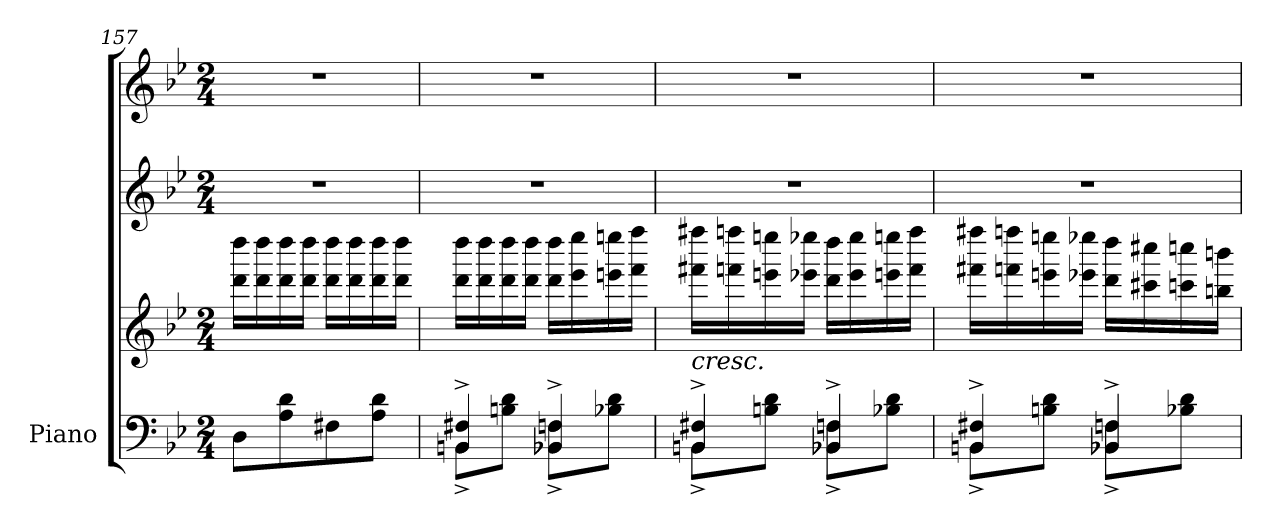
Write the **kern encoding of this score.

**kern	**kern	**kern	**kern
*part1	*part1	*part1	*part1
*staff4	*staff3	*staff2	*staff1
*I"Piano	*	*	*
*I'Pno.	*	*	*
*clefF4	*clefG2	*clefG2	*clefG2
*k[b-e-]	*k[b-e-]	*k[b-e-]	*k[b-e-]
*M2/4	*M2/4	*M2/4	*M2/4
=157	=157	=157	=157
8D\L	16ddd\ 16dddd\LL	2r	2r
.	16ddd\ 16dddd\	.	.
8A\ 8d\	16ddd\ 16dddd\	.	.
.	16ddd\ 16dddd\JJ	.	.
8F#X\	16ddd\ 16dddd\LL	.	.
.	16ddd\ 16dddd\	.	.
8A\ 8d\J	16ddd\ 16dddd\	.	.
.	16ddd\ 16dddd\JJ	.	.
=158	=158	=158	=158
*^	*	*	*
4BBn/^ 4F#X/^	8BB^\L	16ddd\ 16dddd\LL	2r	2r
.	.	16ddd\ 16dddd\	.	.
.	8Bn\ 8d\J	16ddd\ 16dddd\	.	.
.	.	16ddd\ 16dddd\JJ	.	.
4BB-X/^ 4Fn/^	8BB-\^ 8F\^L	16ddd\ 16dddd\LL	.	.
.	.	16eee-\ 16eeee-\	.	.
.	8B-X\ 8d\J	16eeen\ 16eeeen\	.	.
.	.	16fff\ 16ffff\JJ	.	.
!!LO:LB:g=z
=159	=159	=159	=159	=159
!	!	!LO:TX:b:i:t=cresc.	!	!
4BBn/^ 4F#X/^	8BB^\L	16fff#X\ 16ffff#X\LL	2r	2r
.	.	16fffn\ 16ffffn\	.	.
.	8Bn\ 8d\J	16eeen\ 16eeeen\	.	.
.	.	16eee-X\ 16eeee-X\JJ	.	.
4BB-X/^ 4Fn/^	8BB-\^ 8F\^L	16ddd\ 16dddd\LL	.	.
.	.	16eee-\ 16eeee-\	.	.
.	8B-X\ 8d\J	16eeen\ 16eeeen\	.	.
.	.	16fff\ 16ffff\JJ	.	.
=160	=160	=160	=160	=160
4BBn/^ 4F#X/^	8BB^\L	16fff#X\ 16ffff#X\LL	2r	2r
.	.	16fffn\ 16ffffn\	.	.
.	8Bn\ 8d\J	16eeen\ 16eeeen\	.	.
.	.	16eee-X\ 16eeee-X\JJ	.	.
4BB-X/^ 4Fn/^	8BB-\^ 8F\^L	16ddd\ 16dddd\LL	.	.
.	.	16ccc#X\ 16cccc#X\	.	.
.	8B-X\ 8d\J	16cccn\ 16ccccn\	.	.
.	.	16bbn\ 16bbbn\JJ	.	.
*v	*v	*	*	*
=	=	=	=
*-	*-	*-	*-
